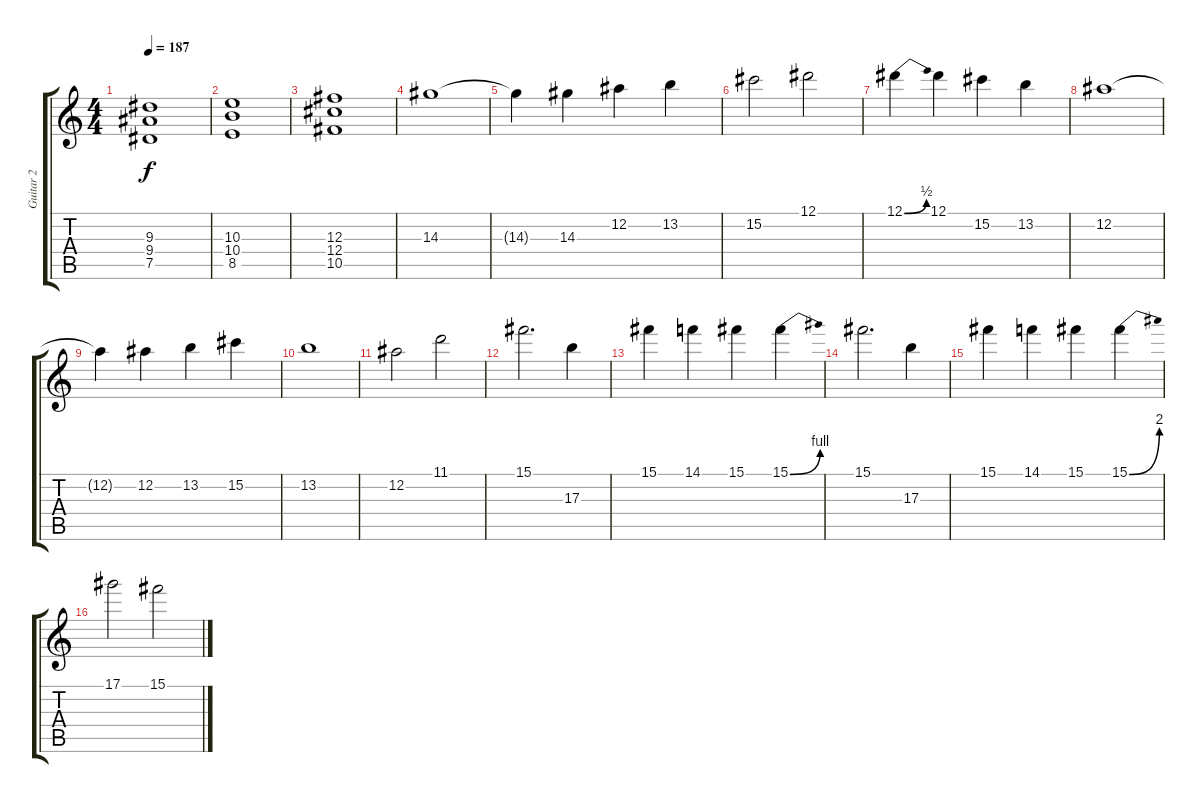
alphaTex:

\track ("Guitar 2" "Guitar 2") {instrument overdrivenguitar}
\staff {score tabs}
\tuning (Eb4 Bb3 Gb3 Db3 Ab2 Eb2) {hide}
\ts (4 4)
\tempo 187
\clef g2
\ks c
(9.3 9.4 7.5).1{dy f} |
(10.3 10.4 8.5).1 |
(12.3 12.4 10.5).1 |
14.3.1 |
14.3{t}.4 14.3.4 12.2.4 13.2.4 |
15.2.2 12.1.2 |
12.1{be (bend 0 0 60 2)}.4 12.1.4 15.2.4 13.2.4 |
12.2.1 |
12.2{t}.4 12.2.4 13.2.4 15.2.4 |
13.2.1 |
12.2.2 11.1.2 |
15.1.2{d} 17.3.4 |
15.1.4 14.1.4 15.1.4 15.1{be (bend 0 0 60 4)}.4 |
15.1.2{d} 17.3.4 |
15.1.4 14.1.4 15.1.4 15.1{be (bend 0 0 60 8)}.4 |
17.1.2 15.1.2
